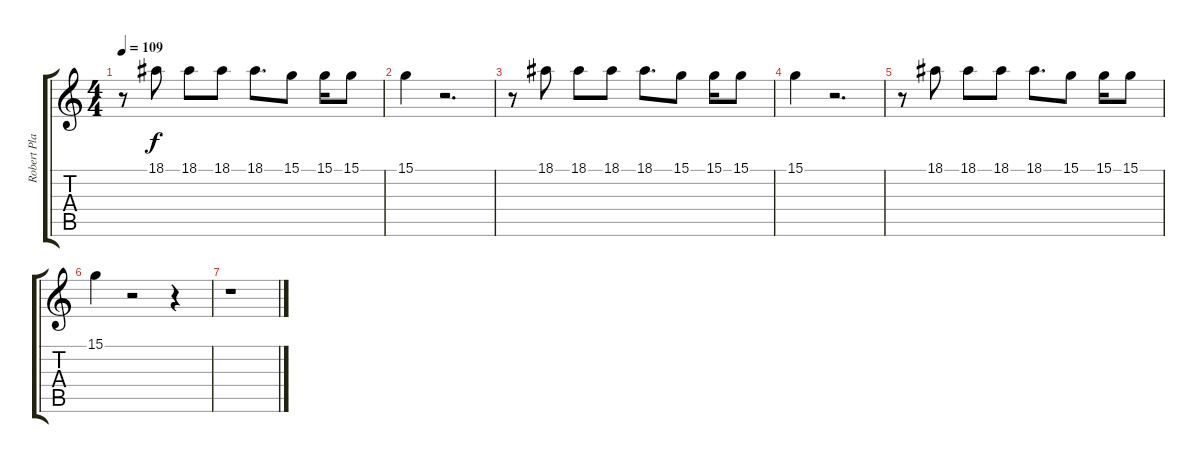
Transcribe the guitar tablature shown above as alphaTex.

\track ("Robert Plant " "Robert Pla") {instrument accordion}
\staff {score tabs}
\tuning (E4 B3 G3 D3 A2 E2) {hide}
\ts (4 4)
\tempo 109
\clef g2
\ks c
r.8{dy f} 18.1.8 18.1.8 18.1.8 18.1.8{d} 15.1.8 15.1.16 15.1.8 |
15.1.4 r.2{d} |
r.8 18.1.8 18.1.8 18.1.8 18.1.8{d} 15.1.8 15.1.16 15.1.8 |
15.1.4 r.2{d} |
r.8 18.1.8 18.1.8 18.1.8 18.1.8{d} 15.1.8 15.1.16 15.1.8 |
15.1.4 r.2 r.4 |
r.1
